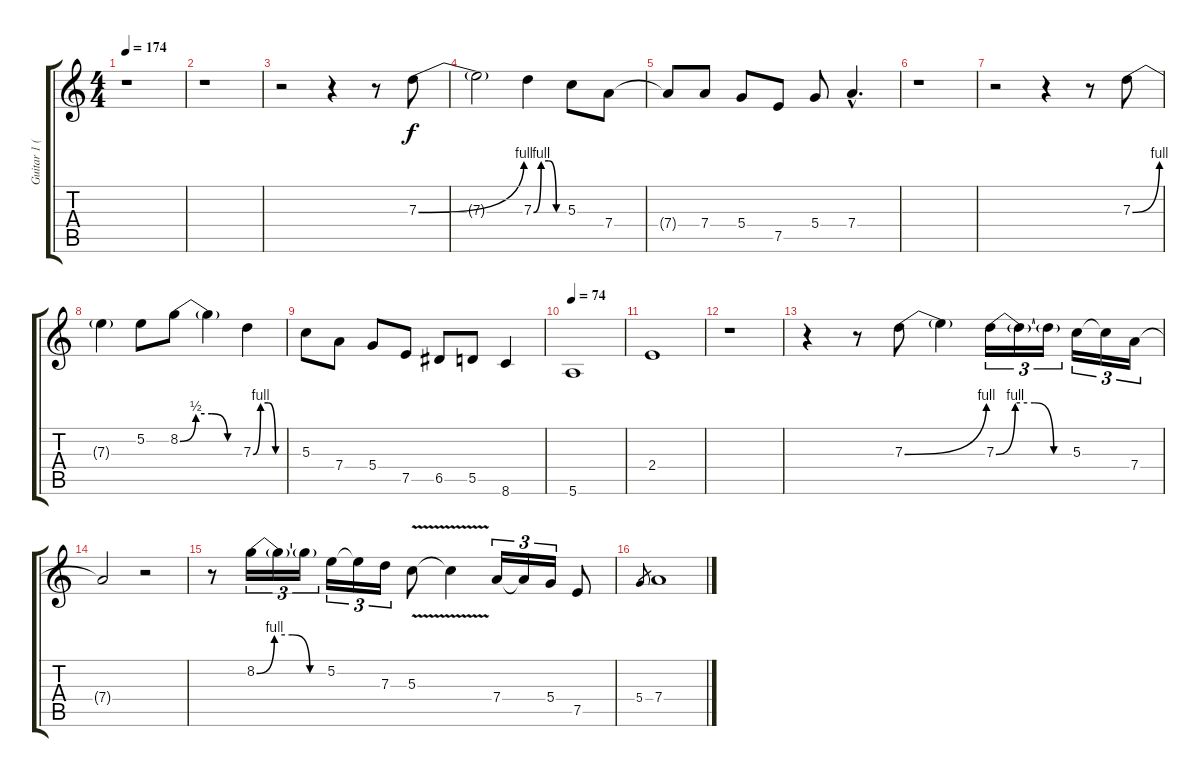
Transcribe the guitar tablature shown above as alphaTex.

\track ("Guitar 1 (Light Dist.)" "Guitar 1 (") {instrument electricguitarclean}
\staff {score tabs}
\tuning (E4 B3 G3 D3 A2 E2) {hide}
\ts (4 4)
\tempo 174
\clef g2
\ks c
r.1{dy f} |
r.1 |
r.2 r.4 r.8 7.3{be (bend 0 0 60 4)}.8 |
7.3{t}.2 7.3{be (custom 0 0 15 4 30 4 45 0 60 0)}.4 5.3.8 7.4.8 |
7.4{t}.8 7.4.8 5.4.8 7.5.8 5.4.8 7.4{hac}.4{d} |
r.1 |
r.2 r.4 r.8 7.3{be (bend 0 0 60 4)}.8 |
7.3{t}.4 5.2.8 8.2{be (custom 0 0 15 2 30 2 45 0 60 0)}.8 8.2{t}.4 7.3{be (custom 0 0 15 4 30 4 45 0 60 0)}.4 |
5.3.8 7.4.8 5.4.8 7.5.8 6.5.8 5.5.8 8.6.4 |
\tempo 74
5.6.1 |
2.4.1 |
r.1 |
r.4 r.8 7.3{be (bend 0 0 60 4)}.8 7.3{t}.4 7.3{be (custom 0 0 15 4 30 4 45 0 60 0)}.16{tu (3 2)} 7.3{t}.16{tu (3 2)} 7.3{t}.16{tu (3 2)} 5.3.16{tu (3 2)} 5.3{t}.16{tu (3 2)} 7.4.16{tu (3 2)} |
7.4{t}.2 r.2 |
r.8 8.2{be (custom 0 0 15 4 30 4 45 0 60 0)}.16{tu (3 2)} 8.2{t}.16{tu (3 2)} 8.2{t}.16{tu (3 2)} 5.2.16{tu (3 2)} 5.2{t}.16{tu (3 2)} 7.3.16{tu (3 2)} 5.3{v}.8 5.3{t}.4 7.4.16{tu (3 2)} 7.4{t}.16{tu (3 2)} 5.4.16{tu (3 2)} 7.5.8 |
5.4.8{gr} 7.4.1
